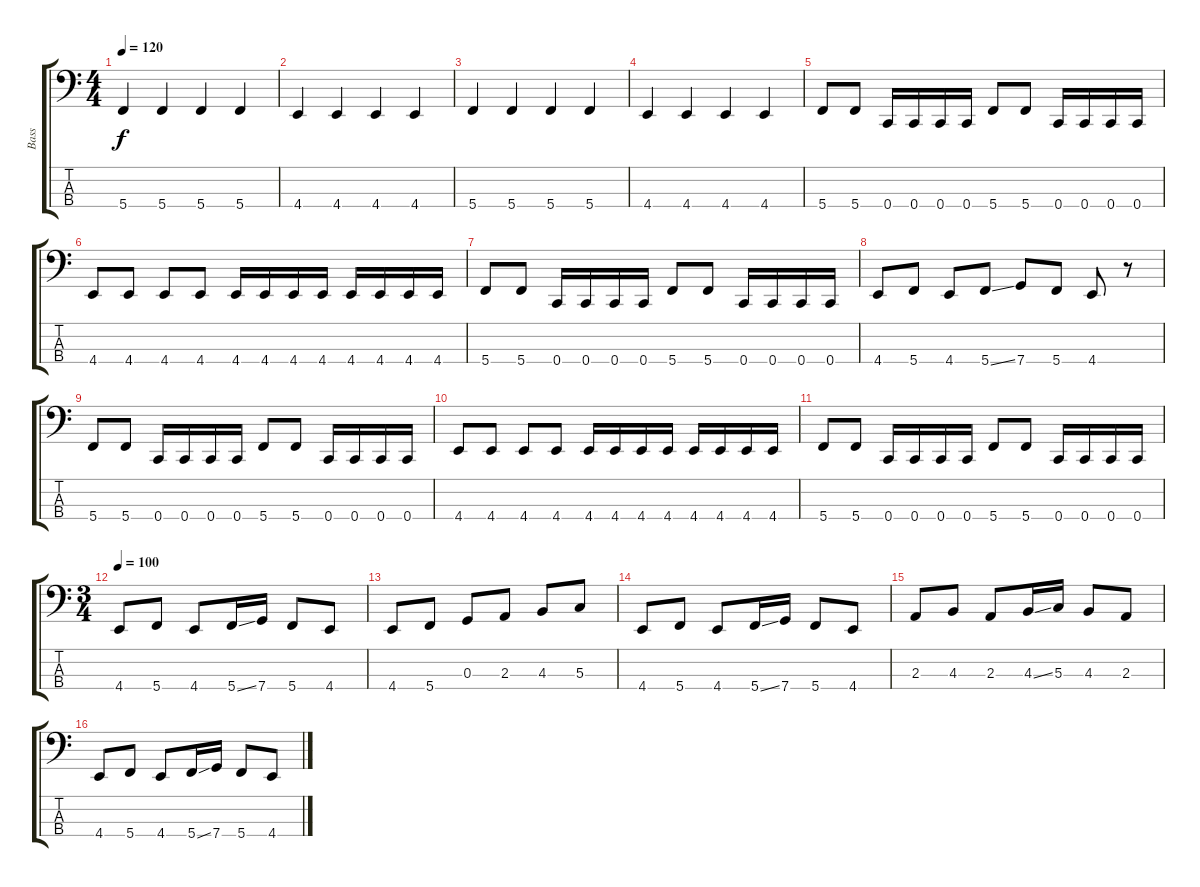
\track ("Bass" "Bass") {instrument slapbass2}
\staff {score tabs}
\tuning (F2 C2 G1 C1) {hide}
\ts (4 4)
\tempo 120
\clef f4
\ks c
5.4.4{dy f} 5.4.4 5.4.4 5.4.4 |
4.4.4 4.4.4 4.4.4 4.4.4 |
5.4.4 5.4.4 5.4.4 5.4.4 |
4.4.4 4.4.4 4.4.4 4.4.4 |
5.4.8 5.4.8 0.4.16 0.4.16 0.4.16 0.4.16 5.4.8 5.4.8 0.4.16 0.4.16 0.4.16 0.4.16 |
4.4.8 4.4.8 4.4.8 4.4.8 4.4.16 4.4.16 4.4.16 4.4.16 4.4.16 4.4.16 4.4.16 4.4.16 |
5.4.8 5.4.8 0.4.16 0.4.16 0.4.16 0.4.16 5.4.8 5.4.8 0.4.16 0.4.16 0.4.16 0.4.16 |
4.4.8 5.4.8 4.4.8 5.4{ss}.8 7.4.8 5.4.8 4.4.8 r.8 |
5.4.8 5.4.8 0.4.16 0.4.16 0.4.16 0.4.16 5.4.8 5.4.8 0.4.16 0.4.16 0.4.16 0.4.16 |
4.4.8 4.4.8 4.4.8 4.4.8 4.4.16 4.4.16 4.4.16 4.4.16 4.4.16 4.4.16 4.4.16 4.4.16 |
5.4.8 5.4.8 0.4.16 0.4.16 0.4.16 0.4.16 5.4.8 5.4.8 0.4.16 0.4.16 0.4.16 0.4.16 |
\ts (3 4)
\tempo 100
4.4.8 5.4.8 4.4.8 5.4{ss}.16 7.4.16 5.4.8 4.4.8 |
4.4.8 5.4.8 0.3.8 2.3.8 4.3.8 5.3.8 |
4.4.8 5.4.8 4.4.8 5.4{ss}.16 7.4.16 5.4.8 4.4.8 |
2.3.8 4.3.8 2.3.8 4.3{ss}.16 5.3.16 4.3.8 2.3.8 |
4.4.8 5.4.8 4.4.8 5.4{ss}.16 7.4.16 5.4.8 4.4.8
